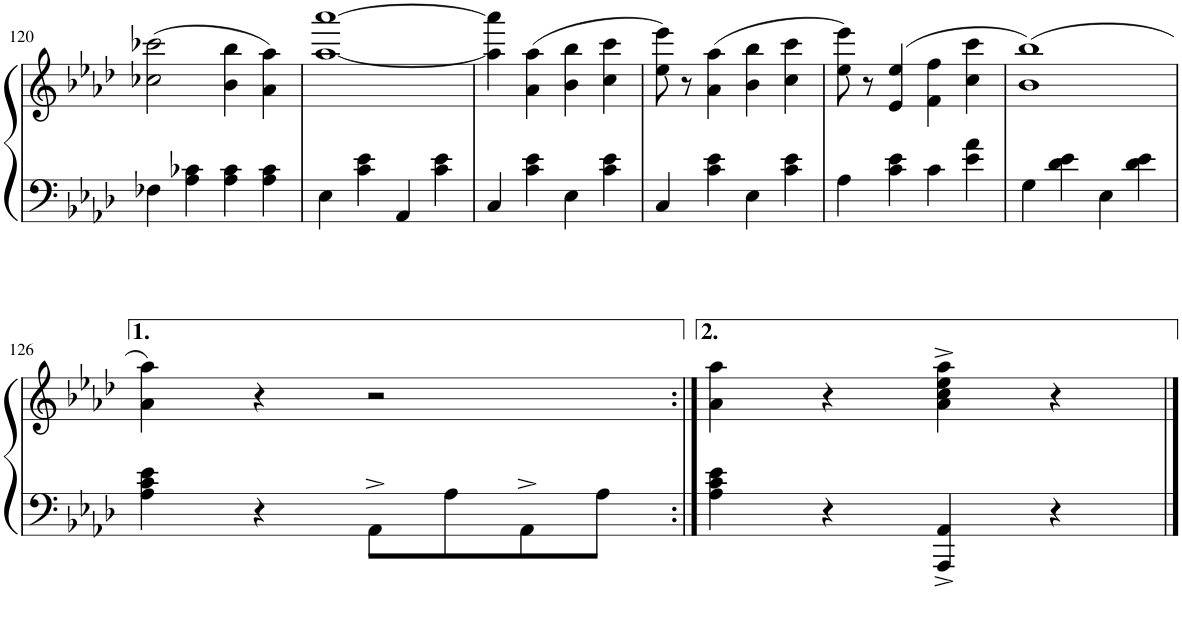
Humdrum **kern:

**kern	**kern
*part1	*part1
*staff2	*staff1
*I"Piano	*
*I'Pno.	*
!!LO:PB:g=z
*clefF4	*clefG2
*k[b-e-a-d-]	*k[b-e-a-d-]
*M2/2	*M2/2
*met(c|)	*met(c|)
=120	=120
4F-X\	(2cc-X\ 2ccc-X\
4A-\ 4c-X\	.
4A-\ 4c-\	4b-\ 4bb-\
4A-\ 4c-\	4a-\ 4aa-\)
=121	=121
4E-\	[1aa- [1aaa-
4c\ 4e-\	.
4AA-/	.
4c\ 4e-\	.
=122	=122
4C/	4aa-\] 4aaa-\]
4c\ 4e-\	(4a-\ 4aa-\
4E-\	4b-\ 4bb-\
4c\ 4e-\	4cc\ 4ccc\
=123	=123
4C/	8ee-\ 8eee-\)
.	8r
4c\ 4e-\	(4a-\ 4aa-\
4E-\	4b-\ 4bb-\
4c\ 4e-\	4cc\ 4ccc\
=124	=124
4A-\	8ee-\ 8eee-\)
.	8r
4c\ 4e-\	(4e-/ 4ee-/
4c\	4f\ 4ff\
4e-\ 4a-\	4cc\ 4ccc\
=125	=125
4G\	(1b- 1bb-)
4d-\ 4e-\	.
4E-\	.
4d-\ 4e-\	.
!!LO:LB:g=z
=126	=126
4A-\ 4c\ 4e-\	4a-\ 4aa-\)
4r	4r
8AA-^\L	2r
8A-\	.
8AA-^\	.
8A-\J	.
=127:|!	=127:|!
4A-\ 4c\ 4e-\	4a-\ 4aa-\
4r	4r
4AAA-/^ 4AA-/^	4a-\^ 4cc\^ 4ee-\^ 4aa-\^
4r	4r
==	==
*-	*-
